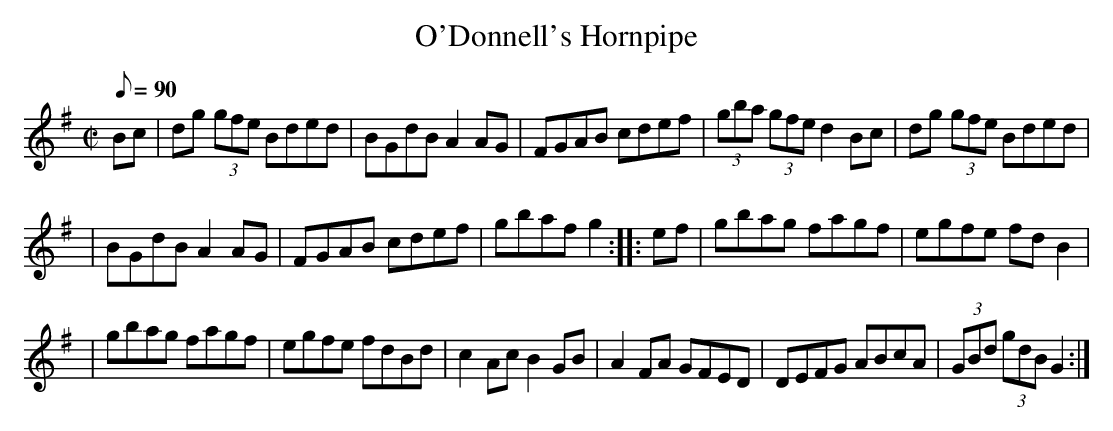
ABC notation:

X:1
T: O'Donnell's Hornpipe
M: C|
L: 1/8
Q: 90
K: G
Bc | dg (3gfe Bded | BGdB A2AG | FGAB cdef | (3gba (3gfe d2Bc | dg (3gfe Bded |
| BGdB A2AG | FGAB cdef |  gbaf g2 :: ef | gbag fagf | egfe fdB2 |
| gbag fagf | egfe fdBd | c2Ac B2GB | A2FA GFED | DEFG ABcA | (3GBd (3gdB G2 :|
